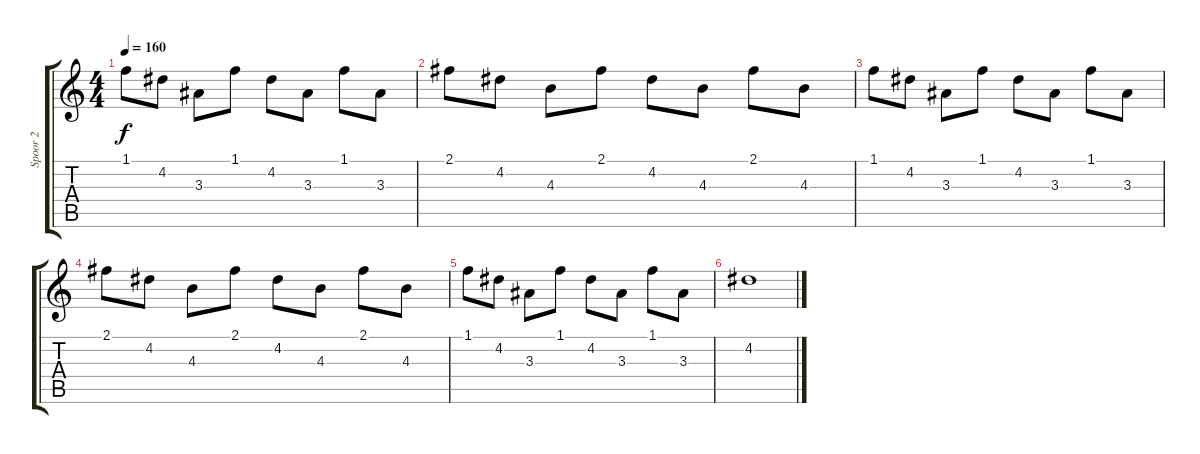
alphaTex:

\track ("Spoor 2" "Spoor 2") {instrument overdrivenguitar}
\staff {score tabs}
\tuning (E4 B3 G3 D3 A2 E2) {hide}
\ts (4 4)
\tempo 160
\clef g2
\ks c
1.1.8{dy f} 4.2.8 3.3.8 1.1.8 4.2.8 3.3.8 1.1.8 3.3.8 |
2.1.8{volume 0} 4.2.8 4.3.8 2.1.8 4.2.8 4.3.8 2.1.8 4.3.8 |
1.1.8 4.2.8 3.3.8 1.1.8 4.2.8 3.3.8 1.1.8 3.3.8 |
2.1.8 4.2.8 4.3.8 2.1.8 4.2.8 4.3.8 2.1.8 4.3.8 |
1.1.8 4.2.8 3.3.8 1.1.8 4.2.8 3.3.8 1.1.8 3.3.8 |
4.2.1
